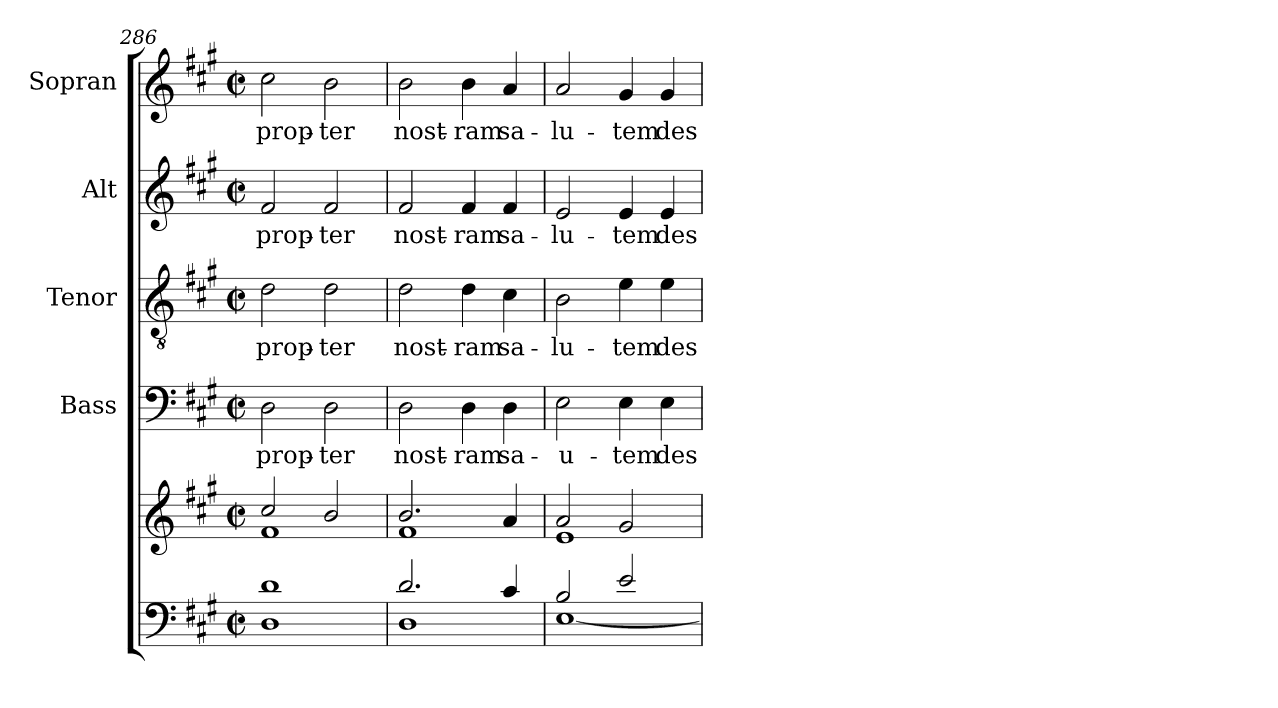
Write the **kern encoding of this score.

**kern	**kern	**kern	**text	**kern	**text	**kern	**text	**kern	**text
*part5	*part5	*part4	*part4	*part3	*part3	*part2	*part2	*part1	*part1
*staff6	*staff5	*staff4	*staff4	*staff3	*staff3	*staff2	*staff2	*staff1	*staff1
*	*	*I"Bass	*	*I"Tenor	*	*I"Alt	*	*I"Sopran	*
*	*	*I'B.	*	*I'T.	*	*I'A.	*	*I'S.	*
!!LO:PB:g=z
*clefF4	*clefG2	*clefF4	*	*clefGv2	*	*clefG2	*	*clefG2	*
*k[f#c#g#]	*k[f#c#g#]	*k[f#c#g#]	*	*k[f#c#g#]	*	*k[f#c#g#]	*	*k[f#c#g#]	*
*A:	*A:	*A:	*	*A:	*	*A:	*	*A:	*
*M2/2	*M2/2	*M2/2	*	*M2/2	*	*M2/2	*	*M2/2	*
*met(c|)	*met(c|)	*met(c|)	*	*met(c|)	*	*met(c|)	*	*met(c|)	*
=286	=286	=286	=286	=286	=286	=286	=286	=286	=286
*^	*^	*	*	*	*	*	*	*	*
!	!	!	!	!	!LO:LY:b	!	!LO:LY:b	!	!LO:LY:b	!	!LO:LY:b
1d	1D	2cc#/	1f#	2D\	prop-	2d\	prop-	2f#/	prop-	2cc#\	prop-
!	!	!	!	!	!LO:LY:b	!	!LO:LY:b	!	!LO:LY:b	!	!LO:LY:b
.	.	2b/	.	2D\	-ter	2d\	-ter	2f#/	-ter	2b\	-ter
=287	=287	=287	=287	=287	=287	=287	=287	=287	=287	=287	=287
!	!	!	!	!	!LO:LY:b	!	!LO:LY:b	!	!LO:LY:b	!	!LO:LY:b
2.d/	1D	2.b/	1f#	2D\	nost-	2d\	nost-	2f#/	nost-	2b\	nost-
!	!	!	!	!	!LO:LY:b	!	!LO:LY:b	!	!LO:LY:b	!	!LO:LY:b
.	.	.	.	4D\	-ram	4d\	-ram	4f#/	-ram	4b\	-ram
!	!	!	!	!	!LO:LY:b	!	!LO:LY:b	!	!LO:LY:b	!	!LO:LY:b
4c#/	.	4a/	.	4D\	sa-	4c#\	sa-	4f#/	sa-	4a/	sa-
=288	=288	=288	=288	=288	=288	=288	=288	=288	=288	=288	=288
!	!	!	!	!	!LO:LY:b	!	!LO:LY:b	!	!LO:LY:b	!	!LO:LY:b
2B/	[<1E	2a/	1e	2E\	-u-	2B\	-lu-	2e/	-lu-	2a/	-lu-
!	!	!	!	!	!LO:LY:b	!	!LO:LY:b	!	!LO:LY:b	!	!LO:LY:b
2e/	.	2g#/	.	4E\	-tem	4e\	-tem	4e/	-tem	4g#/	-tem
!	!	!	!	!	!LO:LY:b	!	!LO:LY:b	!	!LO:LY:b	!	!LO:LY:b
.	.	.	.	4E\	des-	4e\	des-	4e/	des-	4g#/	des-
*v	*v	*	*	*	*	*	*	*	*	*	*
*	*v	*v	*	*	*	*	*	*	*	*
=	=	=	=	=	=	=	=	=	=
*-	*-	*-	*-	*-	*-	*-	*-	*-	*-
